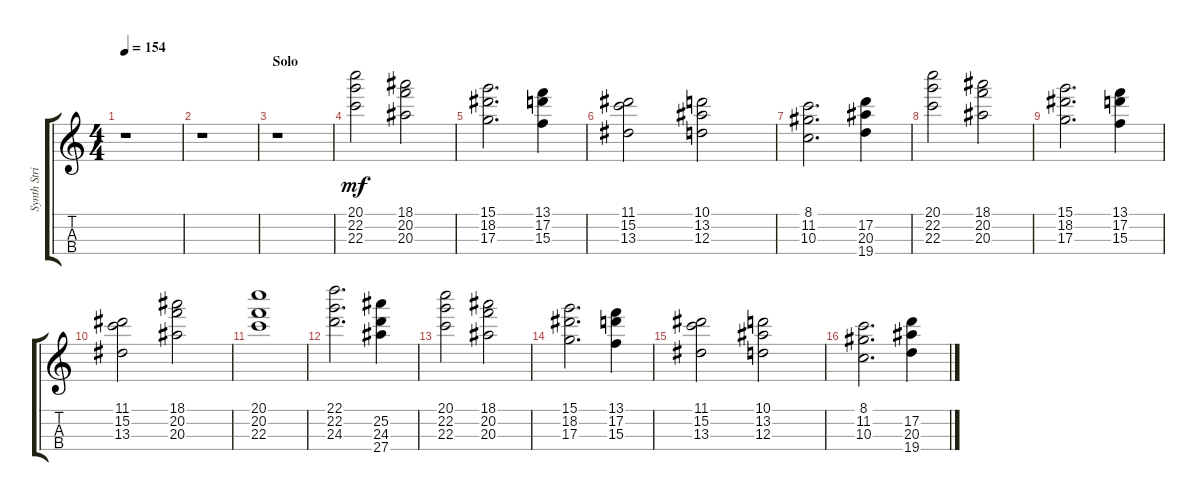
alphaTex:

\track ("Synth Strings" "Synth Stri") {instrument stringensemble1}
\staff {score tabs}
\tuning (E5 A4 D4 G3) {hide}
\ts (4 4)
\tempo 154
\clef g2
\ks c
r.1{dy mf} |
r.1 |
\section ("" "Solo")
r.1 |
(20.1 22.2 22.3).2 (18.1 20.2 20.3).2 |
(15.1 18.2 17.3).2{d} (13.1 17.2 15.3).4 |
(11.1 15.2 13.3).2 (10.1 13.2 12.3).2 |
(8.1 11.2 10.3).2{d} (17.2 20.3 19.4).4 |
(20.1 22.2 22.3).2 (18.1 20.2 20.3).2 |
(15.1 18.2 17.3).2{d} (13.1 17.2 15.3).4 |
(11.1 15.2 13.3).2 (18.1 20.2 20.3).2 |
(20.1 20.2 22.3).1 |
(22.1 22.2 24.3).2{d} (25.2 24.3 27.4).4 |
(20.1 22.2 22.3).2 (18.1 20.2 20.3).2 |
(15.1 18.2 17.3).2{d} (13.1 17.2 15.3).4 |
(11.1 15.2 13.3).2 (10.1 13.2 12.3).2 |
(8.1 11.2 10.3).2{d} (17.2 20.3 19.4).4
